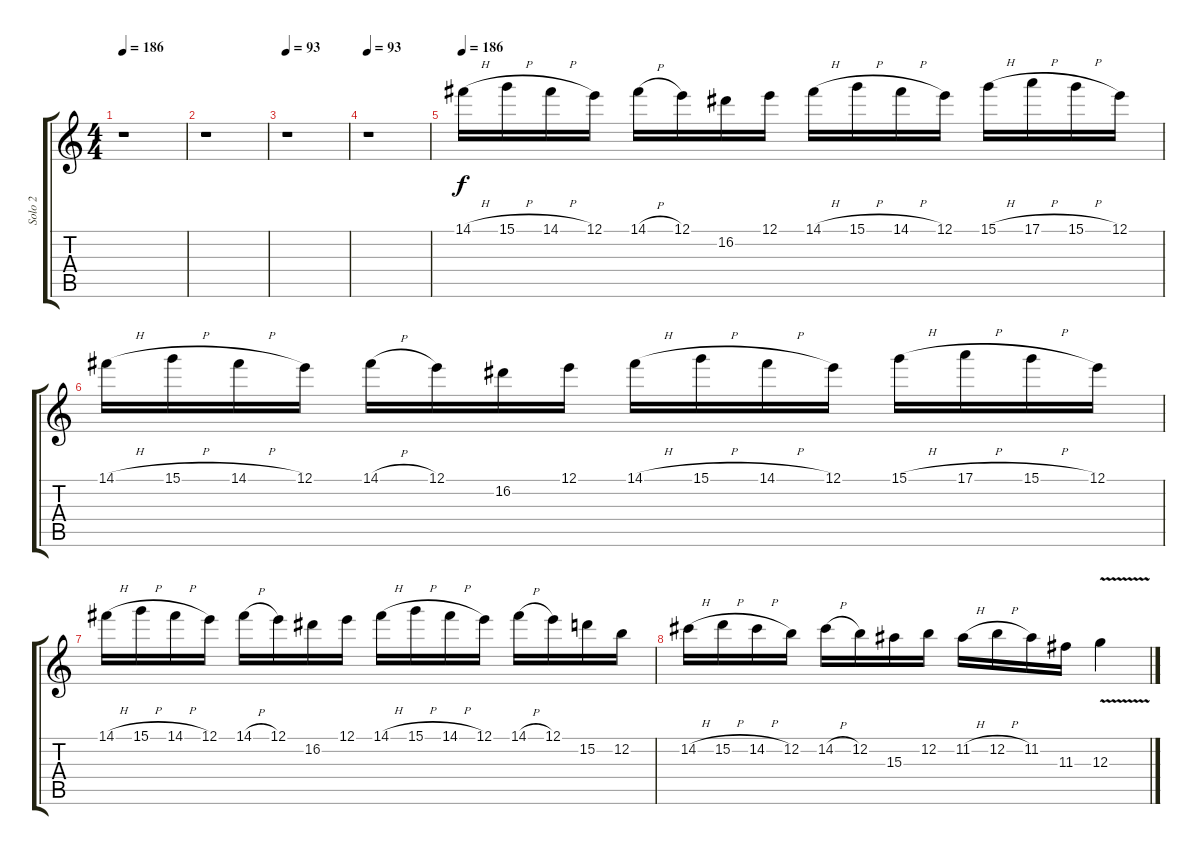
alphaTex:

\track ("Solo 2" "Solo 2") {instrument distortionguitar}
\staff {score tabs}
\tuning (E4 B3 G3 D3 A2 E2) {hide}
\ts (4 4)
\tempo 186
\clef g2
\ks c
r.1{dy f} |
r.1 |
\tempo 93
r.1 |
\tempo 93
r.1 |
\tempo 186
14.1{h}.16 15.1{h}.16 14.1{h}.16 12.1.16 14.1{h}.16 12.1.16 16.2.16 12.1.16 14.1{h}.16 15.1{h}.16 14.1{h}.16 12.1.16 15.1{h}.16 17.1{h}.16 15.1{h}.16 12.1.16 |
14.1{h}.16 15.1{h}.16 14.1{h}.16 12.1.16 14.1{h}.16 12.1.16 16.2.16 12.1.16 14.1{h}.16 15.1{h}.16 14.1{h}.16 12.1.16 15.1{h}.16 17.1{h}.16 15.1{h}.16 12.1.16 |
14.1{h}.16 15.1{h}.16 14.1{h}.16 12.1.16 14.1{h}.16 12.1.16 16.2.16 12.1.16 14.1{h}.16 15.1{h}.16 14.1{h}.16 12.1.16 14.1{h}.16 12.1.16 15.2.16 12.2.16 |
14.2{h}.16 15.2{h}.16 14.2{h}.16 12.2.16 14.2{h}.16 12.2.16 15.3.16 12.2.16 11.2{h}.16 12.2{h}.16 11.2.16 11.3.16 12.3{v}.4
